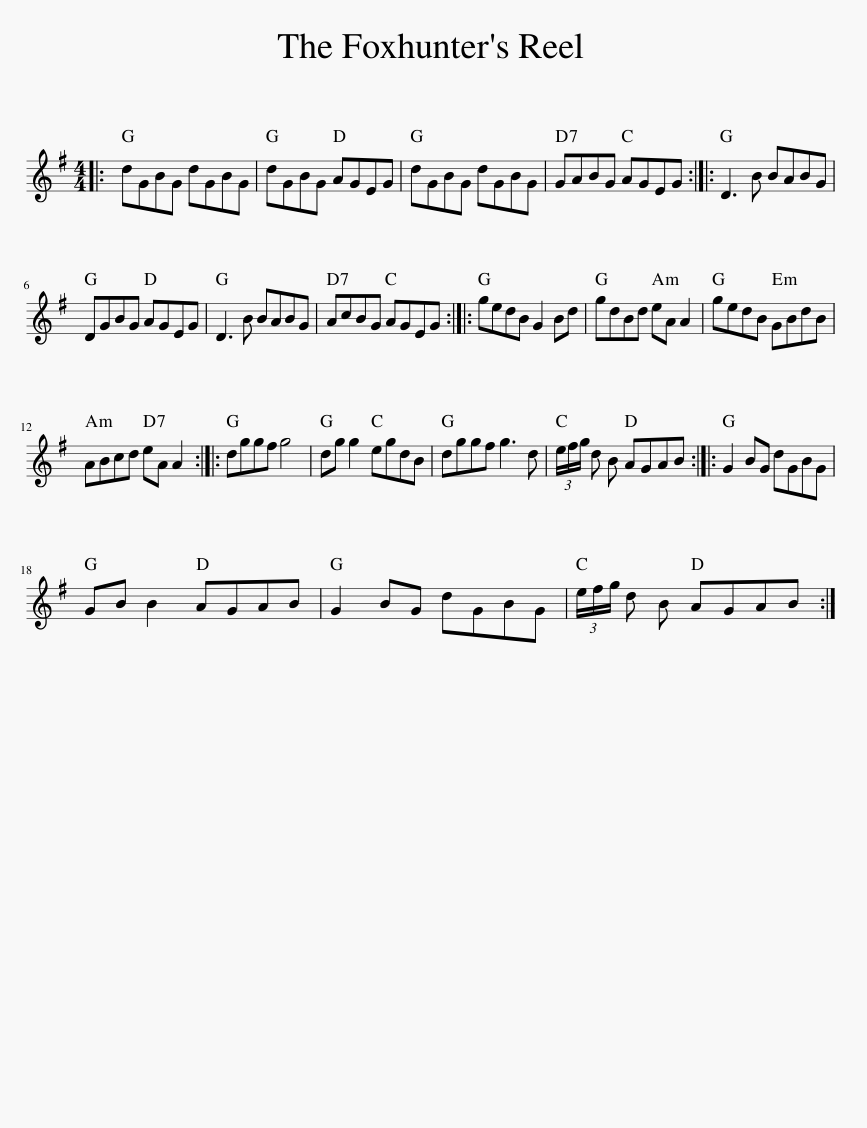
X:1
L:1/8
M:4/4
I:linebreak $
K:G
V:1 treble
V:1
|: dGBG dGBG | dGBG AGEG | dGBG dGBG | GABG AGEG :: D3 B BABG |$ %5
 DGBG AGEG | D3 B BABG | AcBG AGEG :: gedB G2 Bd | gdBd eA A2 | %10
 gedB GBdB |$ ABcd eA A2 :: dggf g4 | dg g2 egdB | dggf g3 d | %15
 (3e/f/g/ d B AGAB :: G2 BG dGBG |$ GB B2 AGAB | G2 BG dGBG | (3e/f/g/ d B AGAB :| %20
